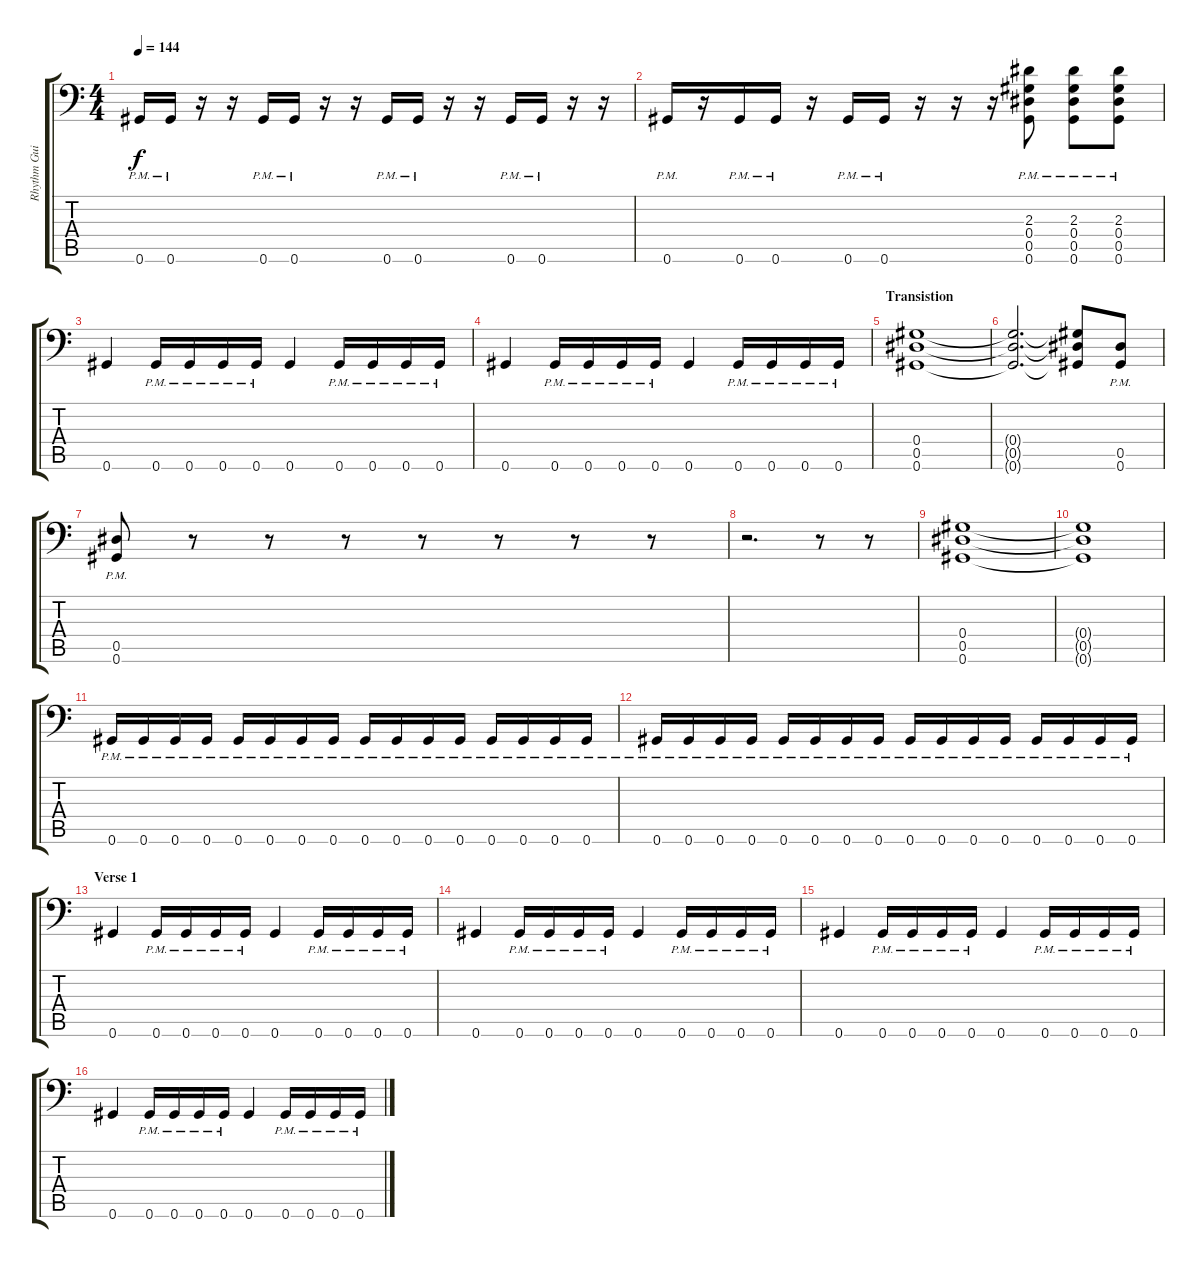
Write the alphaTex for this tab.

\track ("Rhythm Guitar 2" "Rhythm Gui") {instrument distortionguitar}
\staff {score tabs}
\tuning (Bb3 F3 Db3 Ab2 Eb2 Ab1) {hide}
\ts (4 4)
\tempo 144
\clef f4
\ks c
0.6{pm}.16{dy f} 0.6{pm}.16 r.16 r.16 0.6{pm}.16 0.6{pm}.16 r.16 r.16 0.6{pm}.16 0.6{pm}.16 r.16 r.16 0.6{pm}.16 0.6{pm}.16 r.16 r.16 |
0.6{pm}.16 r.16 0.6{pm}.16 0.6{pm}.16 r.16 0.6{pm}.16 0.6{pm}.16 r.16 r.16 r.16 (2.3{pm} 0.4{pm} 0.5{pm} 0.6{pm}).8 (2.3{pm} 0.4{pm} 0.5{pm} 0.6{pm}).8 (2.3{pm} 0.4{pm} 0.5{pm} 0.6{pm}).8 |
0.6.4 0.6{pm}.16 0.6{pm}.16 0.6{pm}.16 0.6{pm}.16 0.6.4 0.6{pm}.16 0.6{pm}.16 0.6{pm}.16 0.6{pm}.16 |
0.6.4 0.6{pm}.16 0.6{pm}.16 0.6{pm}.16 0.6{pm}.16 0.6.4 0.6{pm}.16 0.6{pm}.16 0.6{pm}.16 0.6{pm}.16 |
\section ("" "Transistion")
(0.4 0.5 0.6).1 |
(0.4{t} 0.5{t} 0.6{t}).2{d} (0.4{t} 0.5{t} 0.6{t}).8 (0.5{pm} 0.6{pm}).8 |
(0.5{pm} 0.6{pm}).8 r.8 r.8 r.8 r.8 r.8 r.8 r.8 |
r.2{d} r.8 r.8 |
(0.4 0.5 0.6).1 |
(0.4{t} 0.5{t} 0.6{t}).1 |
0.6{pm}.16 0.6{pm}.16 0.6{pm}.16 0.6{pm}.16 0.6{pm}.16 0.6{pm}.16 0.6{pm}.16 0.6{pm}.16 0.6{pm}.16 0.6{pm}.16 0.6{pm}.16 0.6{pm}.16 0.6{pm}.16 0.6{pm}.16 0.6{pm}.16 0.6{pm}.16 |
0.6{pm}.16 0.6{pm}.16 0.6{pm}.16 0.6{pm}.16 0.6{pm}.16 0.6{pm}.16 0.6{pm}.16 0.6{pm}.16 0.6{pm}.16 0.6{pm}.16 0.6{pm}.16 0.6{pm}.16 0.6{pm}.16 0.6{pm}.16 0.6{pm}.16 0.6{pm}.16 |
\section ("" "Verse 1")
0.6.4 0.6{pm}.16 0.6{pm}.16 0.6{pm}.16 0.6{pm}.16 0.6.4 0.6{pm}.16 0.6{pm}.16 0.6{pm}.16 0.6{pm}.16 |
0.6.4 0.6{pm}.16 0.6{pm}.16 0.6{pm}.16 0.6{pm}.16 0.6.4 0.6{pm}.16 0.6{pm}.16 0.6{pm}.16 0.6{pm}.16 |
0.6.4 0.6{pm}.16 0.6{pm}.16 0.6{pm}.16 0.6{pm}.16 0.6.4 0.6{pm}.16 0.6{pm}.16 0.6{pm}.16 0.6{pm}.16 |
0.6.4 0.6{pm}.16 0.6{pm}.16 0.6{pm}.16 0.6{pm}.16 0.6.4 0.6{pm}.16 0.6{pm}.16 0.6{pm}.16 0.6{pm}.16
